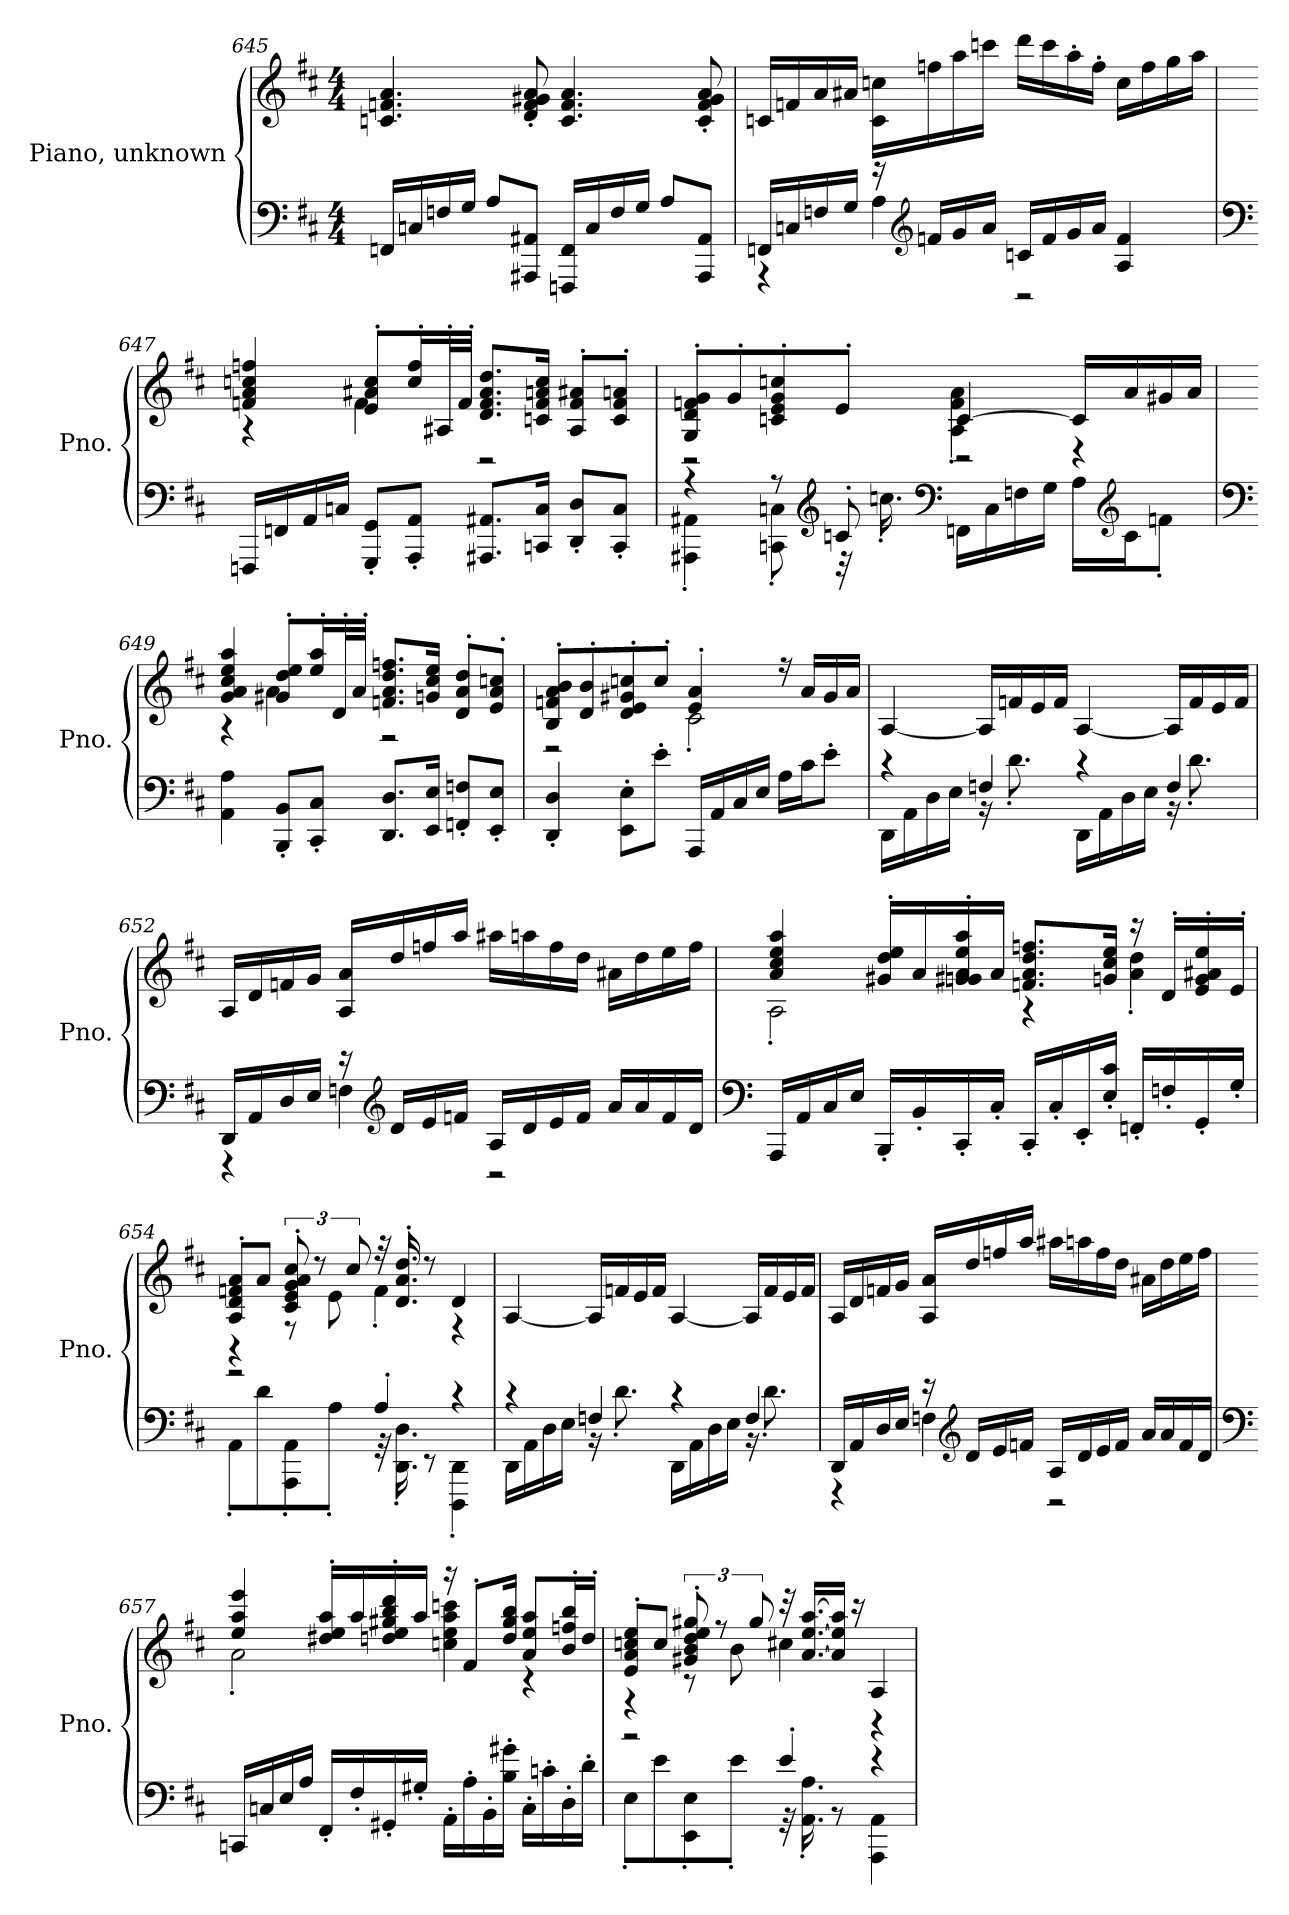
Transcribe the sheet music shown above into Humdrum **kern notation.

**kern	**kern
*part1	*part1
*staff2	*staff1
*I"Piano, unknown	*
*I'Pno.	*
!!LO:LB:g=z
*clefF4	*clefG2
*k[f#c#]	*k[f#c#]
*M4/4	*M4/4
=645	=645
16FFn/LL	4.cn/ 4.fn/ 4.a/
16Cn/	.
16Fn/	.
16G/JJ	.
8A/L	.
8AAA#X/ 8AA#X/J	8d/' 8f/' 8g#X/' 8a/'
16FFFn/ 16FF/LL	4.c/ 4.f/ 4.a/
16C/	.
16F/	.
16G/JJ	.
8A/L	.
8AAA#/ 8AA#/J	8c/' 8f/' 8g#/' 8a/'
=646	=646
*^	*
16FFn/LL	4r	16cn/LL
16Cn/	.	16fn/
16Fn/	.	16a/
16G/JJ	.	16a#X/JJ
16r	4A\	16c\ 16ccn\LL
*clefG2	*	*
16fn/LL	.	16ffn\
16g/	.	16aa\
16a/JJ	.	16cccn\JJ
16cn/LL	2r	16ddd\LL
16f/	.	16ccc\
16g/	.	16aa'\
16a/JJ	.	16ff'\JJ
4A/ 4f/	.	16cc\LL
.	.	16ff\
.	.	16gg\
.	.	16aa\JJ
*v	*v	*
!!LO:LB:g=z
=647	=647
*clefF4	*
*	*^
16FFFn/LL	4fn/ 4a/ 4ccn/ 4ffn/	4r
16FFn/	.	.
16AA/	.	.
16Cn/JJ	.	.
8GGG/' 8GG/'L	8e/' 8a#X/' 8cc/'L	4f\
8AAA/' 8AA/'J	16cc/' 16ff/'L	.
.	32A#X'/L	.
.	32f'/JJJ	.
8.AAA#X/ 8.AA#X/L	8.d/ 8.f/ 8.a#/ 8.dd/L	2r
16CCn/ 16C/Jk	16cn/ 16f/ 16an/ 16cc/Jk	.
8DD/' 8D/'L	8A#/' 8f/' 8a#X/'L	.
8CC/' 8C/'J	8c/' 8f/' 8an/'J	.
=648	=648	=648
*^	*	*
4r	4AAA#X\' 4AA#X\'	8G/' 8d/' 8fn/' 8g/'L	2r
.	.	8g'/	.
8r	8CCn\' 8Cn\'	8cn/' 8e/' 8g/' 8ccn/'	.
*clefG2	*	*	*
8cn'/	32r	8e'/J	.
.	16.ccn'\	.	.
*clefF4	*	*	*
2r	16FFn\LL	[4c/	4A\' 4f\' 4a\'
.	16C\	.	.
.	16Fn\	.	.
.	16G\JJ	.	.
.	16A\LL	16c/LL]	4r
*clefG2	*	*	*
.	16c\J	16a/	.
.	8fn'\J	16g#X/	.
.	.	16a/JJ	.
*v	*v	*	*
!!LO:LB:g=z	!!
=649	=649	=649
*clefF4	*	*
4AA\ 4A\	4g/ 4a/ 4cc#/ 4ee/ 4aa/	4r
8BBB/' 8BB/'L	8g#X/' 8dd/' 8ee/'L	4a\
8CC#/' 8C#/'J	16ee/' 16aa/'L	.
.	32d'/L	.
.	32a'/JJJ	.
8.DD/ 8.D/L	8.fn/ 8.a/ 8.dd/ 8.ffn/L	2r
16EE/ 16E/Jk	16gn/ 16cc#/ 16ee/Jk	.
8FFn/' 8Fn/'L	8d/' 8a/' 8dd/'L	.
8EE/' 8E/'J	8e/' 8a/' 8ccn/'J	.
=650	=650	=650
4DD/' 4D/'	8B/' 8fn/' 8a/' 8b/'L	2r
.	8d/' 8b/'	.
8EE\' 8E\'L	8d/' 8e/' 8g#X/' 8ccn/'	.
8e'\J	8cc'/J	.
16AAA/LL	4e/' 4a/'	2c#'\
16AA/	.	.
16C#/	.	.
16E/JJ	.	.
16A\LL	16r	.
16c#\J	16a/LL	.
8e'\J	16g#/	.
.	16a/JJ	.
*	*v	*v
!!LO:LB:g=z
=651	=651
*^	*
4r	16DD\LL	[4A/
.	16AA\	.
.	16D\	.
.	16E\JJ	.
4Fn/	16r	16A/LL]
.	8.d'\	16fn/
.	.	16e/
.	.	16f/JJ
4r	16DD\LL	[4A/
.	16AA\	.
.	16D\	.
.	16E\JJ	.
4F/	16r	16A/LL]
.	8.d'\	16f/
.	.	16e/
.	.	16f/JJ
=652	=652	=652
16DD/LL	4r	16A/LL
16AA/	.	16d/
16D/	.	16fn/
16E/JJ	.	16g/JJ
16r	4Fn\	16A/ 16a/LL
*clefG2	*	*
16d/LL	.	16dd/
16e/	.	16ffn/
16fn/JJ	.	16aa/JJ
16A/LL	2r	16aa#X\LL
16d/	.	16aan\
16e/	.	16ff\
16f/JJ	.	16dd\JJ
16a/LL	.	16a#X\LL
16a/	.	16dd\
16f/	.	16ee\
16d/JJ	.	16ff\JJ
*v	*v	*
!!LO:LB:g=z
=653	=653
*clefF4	*
*	*^
16AAA/LL	4a/ 4cc#/ 4ee/ 4aa/	2A'\
16AA/	.	.
16C#/	.	.
16E/JJ	.	.
16BBB'/LL	16g#X/' 16dd/' 16ee/'LL	.
16BB'/	16a/	.
16CC#'/	16gn/' 16g#X/' 16a/' 16ee/' 16aa/'	.
16C#'/JJ	16a/JJ	.
16CC#'/LL	8.fn/ 8.a/ 8.dd/ 8.ffn/L	4r
16C#'/	.	.
16EE'/	.	.
16E/' 16c#/'JJ	16gn/ 16cc#/ 16ee/Jk	.
16FFn'/LL	16r	4a\' 4dd\'
16Fn'/	16d'/LL	.
16GG'/	16e/' 16g/' 16a#X/' 16ee/'	.
16G'/JJ	16e'/JJ	.
=654	=654	=654
*^	*	*
2r	8AA'\L	8A/' 8d/' 8fn/' 8a/'L	4r
.	8d\	8a/J	.
.	8AAA\' 8AA\'	12c#/' 12e/' 12g/' 12a/' 12cc#/'	8r
.	.	12r	.
.	8A'\J	.	8e\
.	.	12cc#/	.
4A'/	32r	32r	4f'\
.	16.DD\' 16.D\'	16.d/' 16.a/' 16.dd/'	.
.	8r	8r	.
4r	4DDD\' 4DD\'	4d/	4r
*	*	*v	*v
!!LO:PB:g=z
=655	=655	=655
4r	16DD\LL	[4A/
.	16AA\	.
.	16D\	.
.	16E\JJ	.
4Fn/	16r	16A/LL]
.	8.d'\	16fn/
.	.	16e/
.	.	16f/JJ
4r	16DD\LL	[4A/
.	16AA\	.
.	16D\	.
.	16E\JJ	.
4F/	16r	16A/LL]
.	8.d'\	16f/
.	.	16e/
.	.	16f/JJ
=656	=656	=656
16DD/LL	4r	16A/LL
16AA/	.	16d/
16D/	.	16fn/
16E/JJ	.	16g/JJ
16r	4Fn\	16A/ 16a/LL
*clefG2	*	*
16d/LL	.	16dd/
16e/	.	16ffn/
16fn/JJ	.	16aa/JJ
16A/LL	2r	16aa#X\LL
16d/	.	16aan\
16e/	.	16ff\
16f/JJ	.	16dd\JJ
16a/LL	.	16a#X\LL
16a/	.	16dd\
16f/	.	16ee\
16d/JJ	.	16ff\JJ
*v	*v	*
!!LO:LB:g=z
=657	=657
*clefF4	*
*	*^
16CCn/LL	4ee/ 4aa/ 4eee/	2a'\
16Cn/	.	.
16E/	.	.
16A/JJ	.	.
16FF#'/LL	16dd#X/' 16ee/' 16aa/'LL	.
16F#'/	16aa/	.
16GG#X'/	16ddn/' 16ee/' 16gg#X/' 16bb/' 16ddd/'	.
16G#X'/JJ	16aa/JJ	.
16AA'\LL	16r	4ccn\ 4ee\ 4aa\ 4cccn\
16A'\	8f#'/L	.
16BB'\	.	.
16B\' 16g#X\'JJ	16dd/ 16gg#/ 16bb/Jk	.
16C'\LL	8a/ 8ee/ 8aa/L	4r
16cn'\	.	.
16D'\	16b/' 16ffn/' 16bb/'L	.
16d'\JJ	16dd'/JJ	.
=658	=658	=658
*^	*	*
2r	8E'\L	8e/' 8a/' 8ccn/' 8ee/'L	4r
.	8e\	8cc/J	.
.	8EE\' 8E\'	12g#X/' 12b/' 12dd/' 12ee/' 12gg#X/'	8r
.	.	12r	.
.	8e'\J	.	8b\
.	.	12gg#/	.
4e'/	32r	32r	4cc#X\
.	16.AA\' 16.A\'	[16.a/ [16.ee/ [16.aa/LL	.
.	8r	16a/] 16ee/] 16aa/]JJ	.
.	.	16r	.
4r	4AAA\ 4AA\	4A/	4r
*v	*v	*	*
*	*v	*v
=	=
*-	*-
